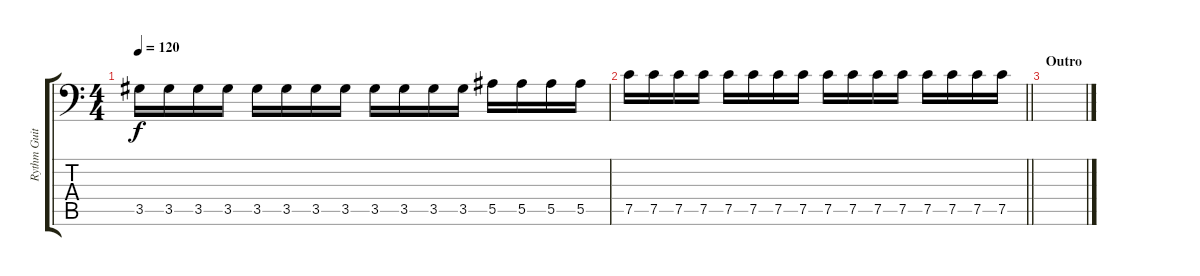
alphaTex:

\track ("Rythm Guitar 1" "Rythm Guit") {instrument distortionguitar}
\staff {score tabs}
\tuning (C4 G3 Eb3 Bb2 F2 Bb1) {hide}
\ts (4 4)
\tempo 120
\clef f4
\ks c
3.5.16{dy f} 3.5.16 3.5.16 3.5.16 3.5.16 3.5.16 3.5.16 3.5.16 3.5.16 3.5.16 3.5.16 3.5.16 5.5.16 5.5.16 5.5.16 5.5.16 |
\barLineRight lightlight
7.5.16 7.5.16 7.5.16 7.5.16 7.5.16 7.5.16 7.5.16 7.5.16 7.5.16 7.5.16 7.5.16 7.5.16 7.5.16 7.5.16 7.5.16 7.5.16 |
\section ("" "Outro")
